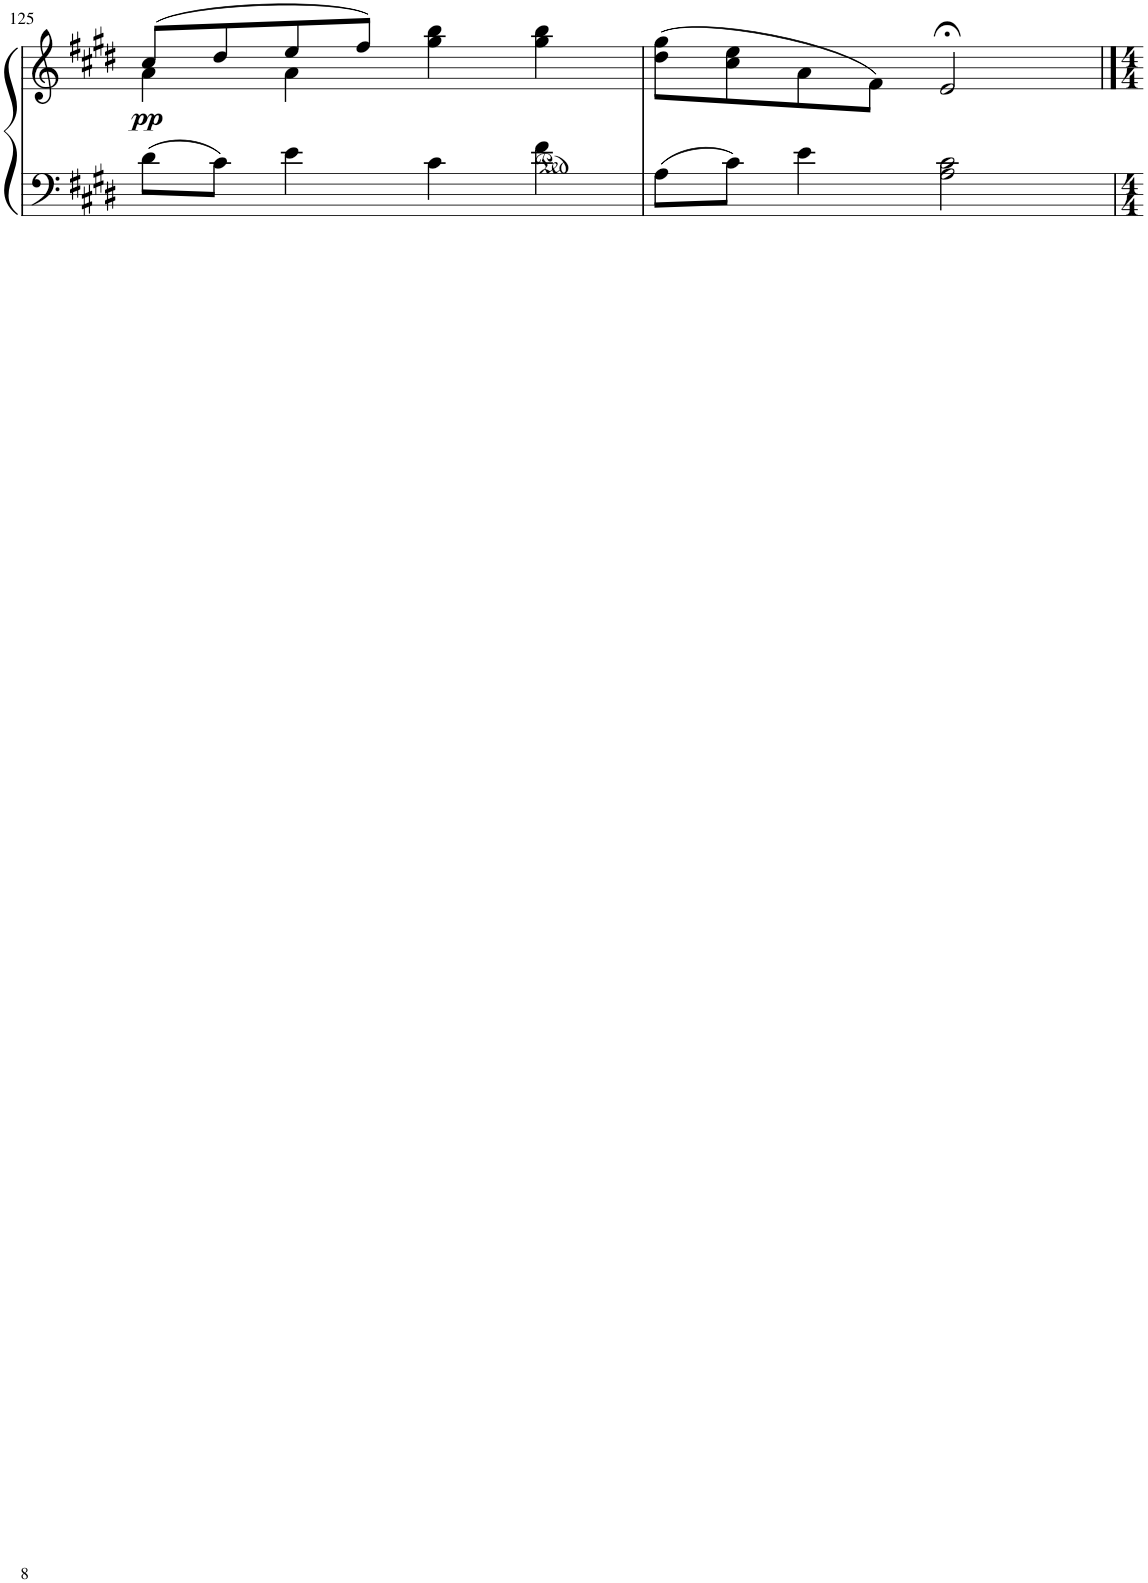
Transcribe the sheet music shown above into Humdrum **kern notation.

**kern	**kern	**dynam
*part1	*part1	*part1
*staff2	*staff1	*staff1/2
*I"Piano	*	*
*I'Pno	*	*
!!LO:PB:g=z
*clefF4	*clefG2	*
*k[f#c#g#d#]	*k[f#c#g#d#]	*
*M4/4	*M4/4	*
=125	=125	=125
*	*^	*
!	!	!	!LO:DY:b
8d#\L	(>8cc#/L	4a\	pp
8c#\J	8dd#/	.	.
4e\	8ee/	4a\	.
.	8ff#/J)	.	.
4c#\	2ryy	4gg#\ 4bb\	.
4f#\	.	4gg#\ 4bb\	.
*	*v	*v	*
=126	=126	=126
8A\L	(>8dd#\ 8gg#\L	.
8c#\J	8cc#\ 8ee\	.
4e\	8a\	.
.	8f#\J)	.
2A\ 2c#\	2e;</	.
==	==	==
*-	*-	*-
